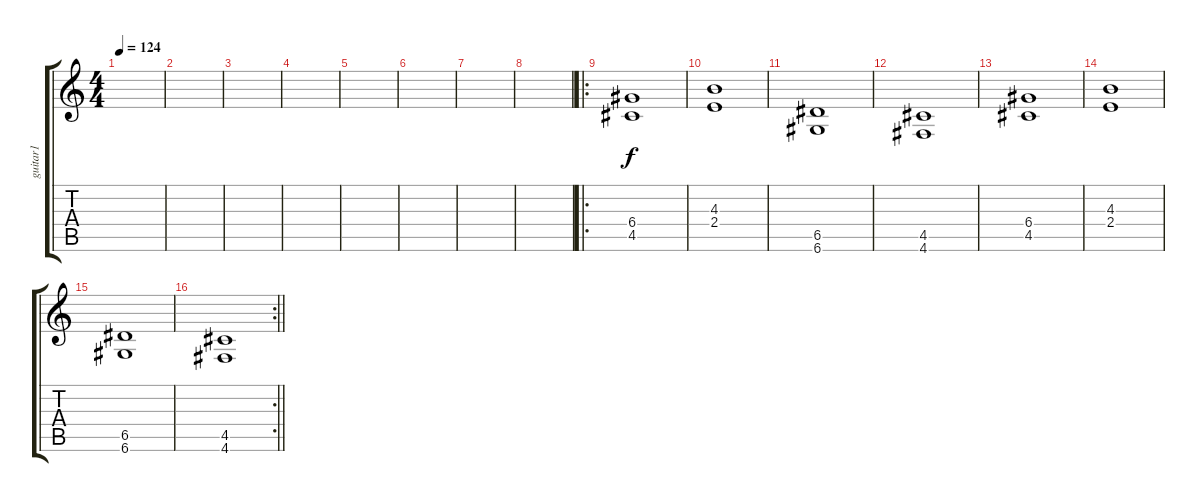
\track ("guitar1" "guitar1") {instrument distortionguitar}
\staff {score tabs}
\tuning (E4 B3 G3 D3 A2 D2) {hide}
\ts (4 4)
\tempo 124
\clef g2
\ks c
|
|
|
|
|
|
|
|
\ro
(6.4 4.5).1 |
(4.3 2.4).1 |
(6.5 6.6).1 |
(4.5 4.6).1 |
(6.4 4.5).1 |
(4.3 2.4).1 |
(6.5 6.6).1 |
\rc 2
\barLineRight lightlight
(4.5 4.6).1
